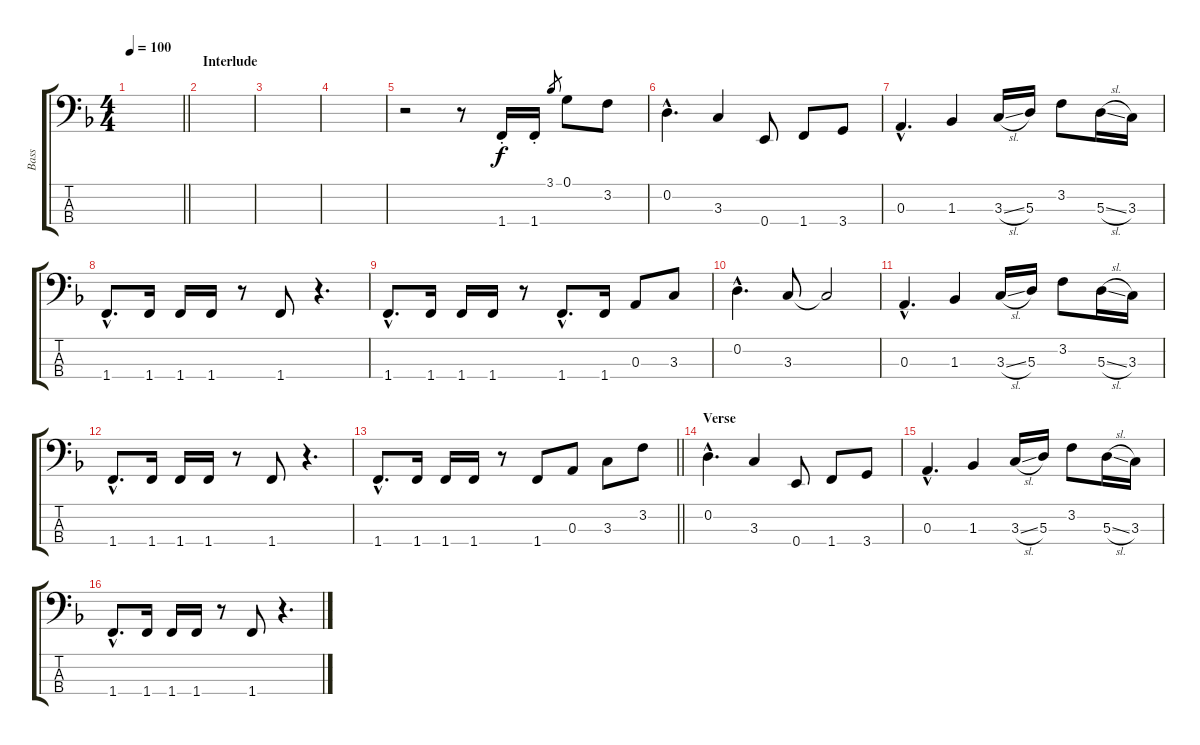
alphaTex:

\track ("Bass" "Bass") {instrument electricbassfinger}
\staff {score tabs}
\tuning (G2 D2 A1 E1) {hide}
\ts (4 4)
\tempo 100
\clef f4
\barLineRight lightlight
\ks f
|
\section ("" "Interlude")
|
|
|
r.2 r.8 1.4{st}.16 1.4{st}.16 3.1.8{gr} 0.1.8 3.2.8 |
0.2{hac}.4{d} 3.3.4 0.4.8 1.4.8 3.4.8 |
0.3{hac}.4{d} 1.3.4 3.3{sl}.16 5.3.16 3.2.8 5.3{sl}.16 3.3.16 |
1.4{hac}.8{d} 1.4.16 1.4.16 1.4.16 r.8 1.4.8 r.4{d} |
1.4{hac}.8{d} 1.4.16 1.4.16 1.4.16 r.8 1.4{hac}.8{d} 1.4.16 0.3.8 3.3.8 |
0.2{hac}.4{d} 3.3.8 3.3{t}.2 |
0.3{hac}.4{d} 1.3.4 3.3{sl}.16 5.3.16 3.2.8 5.3{sl}.16 3.3.16 |
1.4{hac}.8{d} 1.4.16 1.4.16 1.4.16 r.8 1.4.8 r.4{d} |
\barLineRight lightlight
1.4{hac}.8{d} 1.4.16 1.4.16 1.4.16 r.8 1.4.8 0.3.8 3.3.8 3.2.8 |
\section ("" "Verse")
0.2{hac}.4{d} 3.3.4 0.4.8 1.4.8 3.4.8 |
0.3{hac}.4{d} 1.3.4 3.3{sl}.16 5.3.16 3.2.8 5.3{sl}.16 3.3.16 |
1.4{hac}.8{d} 1.4.16 1.4.16 1.4.16 r.8 1.4.8 r.4{d}
